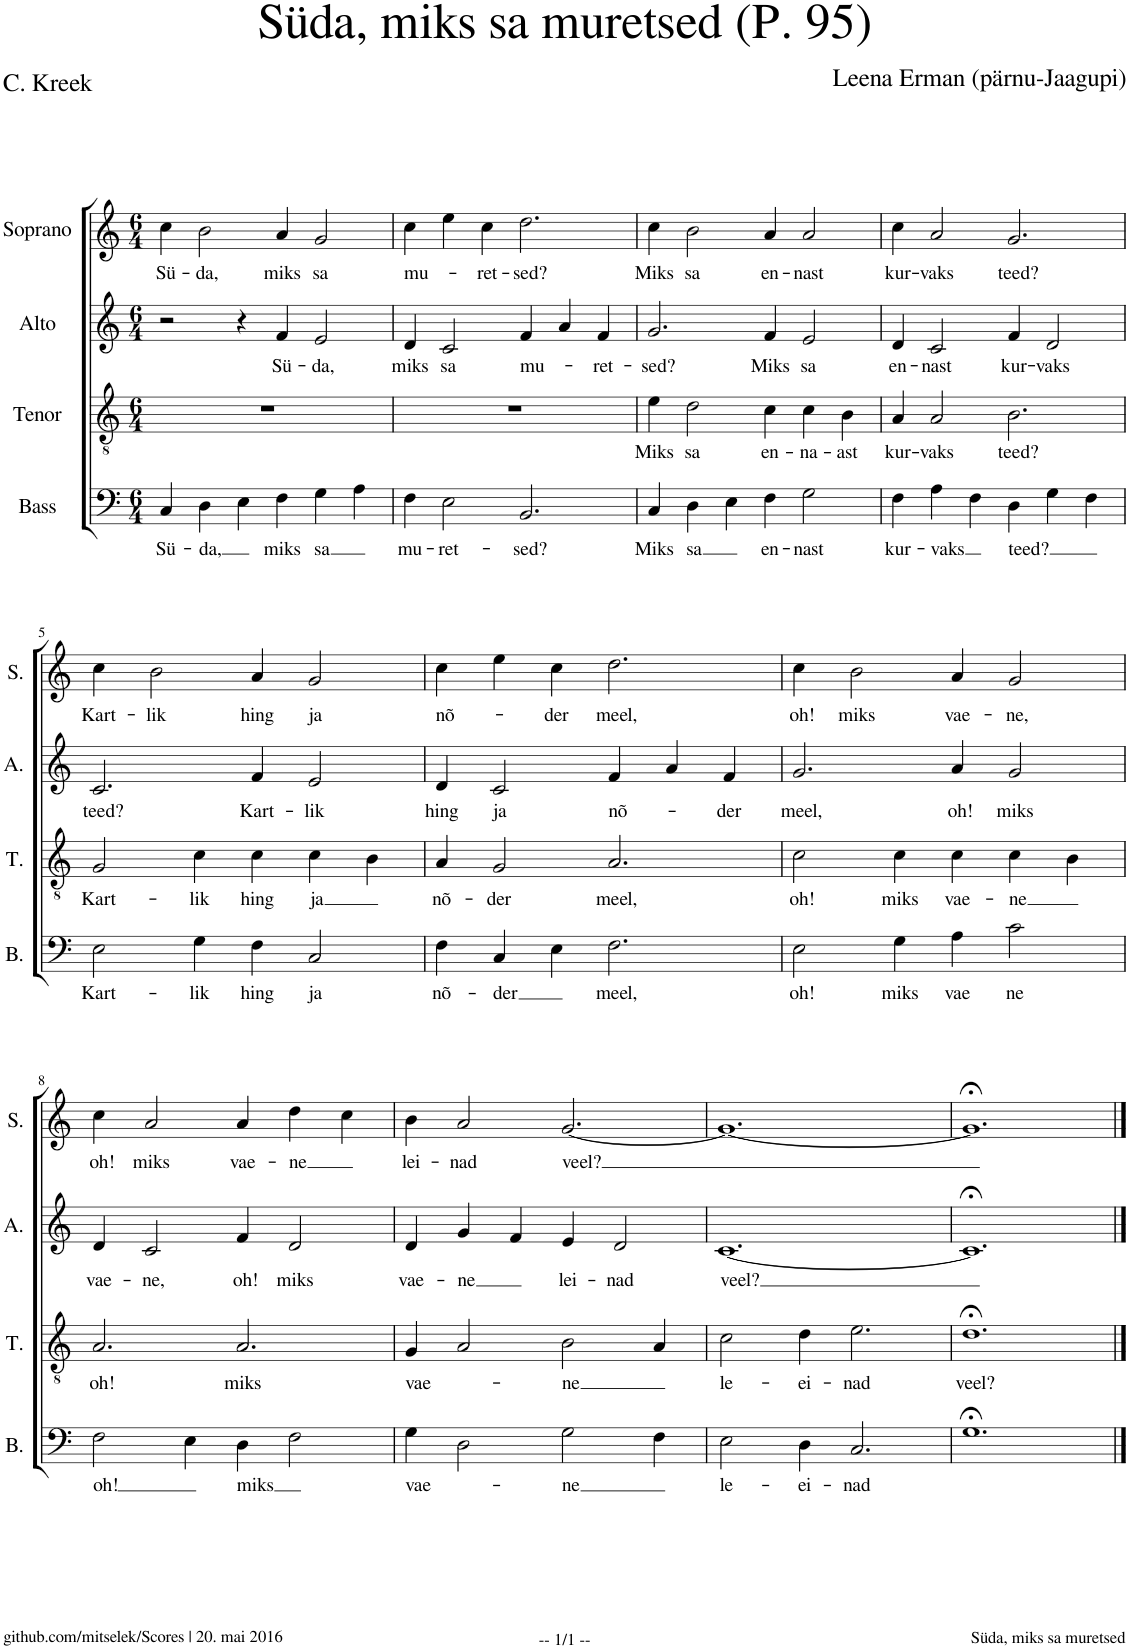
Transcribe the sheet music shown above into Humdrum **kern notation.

**kern	**text	**kern	**text	**kern	**text	**kern	**text
*part4	*part4	*part3	*part3	*part2	*part2	*part1	*part1
*staff4	*staff4	*staff3	*staff3	*staff2	*staff2	*staff1	*staff1
*I"Bass	*	*I"Tenor	*	*I"Alto	*	*I"Soprano	*
*I'B.	*	*I'T.	*	*I'A.	*	*I'S.	*
*clefF4	*	*clefGv2	*	*clefG2	*	*clefG2	*
*k[]	*	*k[]	*	*k[]	*	*k[]	*
*M6/4	*	*M6/4	*	*M6/4	*	*M6/4	*
=1	=1	=1	=1	=1	=1	=1	=1
!	!LO:LY:b	!	!	!	!	!	!LO:LY:b
4C/	Sü-	1.r	.	2r	.	4cc\	Sü-
!	!LO:LY:b	!	!	!	!	!	!LO:LY:b
4D\	-da,	.	.	.	.	2b\	-da,
4E\	.	.	.	4r	.	.	.
!	!LO:LY:b	!	!	!	!LO:LY:b	!	!LO:LY:b
4F\	miks	.	.	4f/	Sü-	4a/	miks
!	!LO:LY:b	!	!	!	!LO:LY:b	!	!LO:LY:b
4G\	sa	.	.	2e/	-da,	2g/	sa
4A\	.	.	.	.	.	.	.
=2	=2	=2	=2	=2	=2	=2	=2
!	!LO:LY:b	!	!	!	!LO:LY:b	!	!LO:LY:b
4F\	mu-	1.r	.	4d/	miks	4cc\	mu-
!	!LO:LY:b	!	!	!	!LO:LY:b	!	!
2E\	-ret-	.	.	2c/	sa	4ee\	.
!	!	!	!	!	!	!	!LO:LY:b
.	.	.	.	.	.	4cc\	-ret-
!	!LO:LY:b	!	!	!	!LO:LY:b	!	!LO:LY:b
2.BB/	-sed?	.	.	4f/	mu-	2.dd\	-sed?
.	.	.	.	4a/	.	.	.
!	!	!	!	!	!LO:LY:b	!	!
.	.	.	.	4f/	-ret-	.	.
=3	=3	=3	=3	=3	=3	=3	=3
!	!LO:LY:b	!	!LO:LY:b	!	!LO:LY:b	!	!LO:LY:b
4C/	Miks	4e\	Miks	2.g/	-sed?	4cc\	Miks
!	!LO:LY:b	!	!LO:LY:b	!	!	!	!LO:LY:b
4D\	sa	2d\	sa	.	.	2b\	sa
4E\	.	.	.	.	.	.	.
!	!LO:LY:b	!	!LO:LY:b	!	!LO:LY:b	!	!LO:LY:b
4F\	en-	4c\	en-	4f/	Miks	4a/	en-
!	!LO:LY:b	!	!LO:LY:b	!	!LO:LY:b	!	!LO:LY:b
2G\	-nast	4c\	-na-	2e/	sa	2a/	-nast
!	!	!	!LO:LY:b	!	!	!	!
.	.	4B\	-ast	.	.	.	.
=4	=4	=4	=4	=4	=4	=4	=4
!	!LO:LY:b	!	!LO:LY:b	!	!LO:LY:b	!	!LO:LY:b
4F\	kur-	4A/	kur-	4d/	en-	4cc\	kur-
!	!LO:LY:b	!	!LO:LY:b	!	!LO:LY:b	!	!LO:LY:b
4A\	-vaks	2A/	-vaks	2c/	-nast	2a/	-vaks
4F\	.	.	.	.	.	.	.
!	!LO:LY:b	!	!LO:LY:b	!	!LO:LY:b	!	!LO:LY:b
4D\	teed?	2.B\	teed?	4f/	kur-	2.g/	teed?
!	!	!	!	!	!LO:LY:b	!	!
4G\	.	.	.	2d/	-vaks	.	.
4F\	.	.	.	.	.	.	.
!!LO:LB:g=z
=5	=5	=5	=5	=5	=5	=5	=5
!	!LO:LY:b	!	!LO:LY:b	!	!LO:LY:b	!	!LO:LY:b
2E\	Kart-	2G/	Kart-	2.c/	teed?	4cc\	Kart-
!	!	!	!	!	!	!	!LO:LY:b
.	.	.	.	.	.	2b\	-lik
!	!LO:LY:b	!	!LO:LY:b	!	!	!	!
4G\	-lik	4c\	-lik	.	.	.	.
!	!LO:LY:b	!	!LO:LY:b	!	!LO:LY:b	!	!LO:LY:b
4F\	hing	4c\	hing	4f/	Kart-	4a/	hing
!	!LO:LY:b	!	!LO:LY:b	!	!LO:LY:b	!	!LO:LY:b
2C/	ja	4c\	ja	2e/	-lik	2g/	ja
.	.	4B\	.	.	.	.	.
=6	=6	=6	=6	=6	=6	=6	=6
!	!LO:LY:b	!	!LO:LY:b	!	!LO:LY:b	!	!LO:LY:b
4F\	nõ-	4A/	nõ-	4d/	hing	4cc\	nõ-
!	!LO:LY:b	!	!LO:LY:b	!	!LO:LY:b	!	!
4C/	-der	2G/	-der	2c/	ja	4ee\	.
!	!	!	!	!	!	!	!LO:LY:b
4E\	.	.	.	.	.	4cc\	-der
!	!LO:LY:b	!	!LO:LY:b	!	!LO:LY:b	!	!LO:LY:b
2.F\	meel,	2.A/	meel,	4f/	nõ-	2.dd\	meel,
.	.	.	.	4a/	.	.	.
!	!	!	!	!	!LO:LY:b	!	!
.	.	.	.	4f/	-der	.	.
=7	=7	=7	=7	=7	=7	=7	=7
!	!LO:LY:b	!	!LO:LY:b	!	!LO:LY:b	!	!LO:LY:b
2E\	oh!	2c\	oh!	2.g/	meel,	4cc\	oh!
!	!	!	!	!	!	!	!LO:LY:b
.	.	.	.	.	.	2b\	miks
!	!LO:LY:b	!	!LO:LY:b	!	!	!	!
4G\	miks	4c\	miks	.	.	.	.
!	!LO:LY:b	!	!LO:LY:b	!	!LO:LY:b	!	!LO:LY:b
4A\	vae	4c\	vae-	4a/	oh!	4a/	vae-
!	!LO:LY:b	!	!LO:LY:b	!	!LO:LY:b	!	!LO:LY:b
2c\	ne	4c\	-ne	2g/	miks	2g/	-ne,
.	.	4B\	.	.	.	.	.
!!LO:LB:g=z
=8	=8	=8	=8	=8	=8	=8	=8
!	!LO:LY:b	!	!LO:LY:b	!	!LO:LY:b	!	!LO:LY:b
2F\	-oh!	2.A/	oh!	4d/	vae-	4cc\	oh!
!	!	!	!	!	!LO:LY:b	!	!LO:LY:b
.	.	.	.	2c/	-ne,	2a/	miks
4E\	.	.	.	.	.	.	.
!	!LO:LY:b	!	!LO:LY:b	!	!LO:LY:b	!	!LO:LY:b
4D\	miks	2.A/	miks	4f/	oh!	4a/	vae-
!	!	!	!	!	!LO:LY:b	!	!LO:LY:b
2F\	.	.	.	2d/	miks	4dd\	-ne
.	.	.	.	.	.	4cc\	.
=9	=9	=9	=9	=9	=9	=9	=9
!	!LO:LY:b	!	!LO:LY:b	!	!LO:LY:b	!	!LO:LY:b
4G\	vae-	4G/	vae-	4d/	vae-	4b\	lei-
!	!	!	!	!	!LO:LY:b	!	!LO:LY:b
2D\	.	2A/	.	4g/	-ne	2a/	-nad
.	.	.	.	4f/	.	.	.
!	!LO:LY:b	!	!LO:LY:b	!	!LO:LY:b	!	!LO:LY:b
2G\	-ne	2B\	-ne	4e/	lei-	[2.g/	-veel?
!	!	!	!	!	!LO:LY:b	!	!
.	.	.	.	2d/	-nad	.	.
4F\	.	4A/	.	.	.	.	.
=10	=10	=10	=10	=10	=10	=10	=10
!	!LO:LY:b	!	!LO:LY:b	!	!LO:LY:b	!	!
2E\	le-	2c\	le-	[1.c	veel?	1.g_	.
!	!LO:LY:b	!	!LO:LY:b	!	!	!	!
4D\	-ei-	4d\	-ei-	.	.	.	.
!	!LO:LY:b	!	!LO:LY:b	!	!	!	!
2.C/	-nad	2.e\	-nad	.	.	.	.
=11	=11	=11	=11	=11	=11	=11	=11
!	!	!	!LO:LY:b	!	!	!	!
1.G;<	.	1.d;<	veel?	1.c;<]	.	1.g;<]	.
==	==	==	==	==	==	==	==
*-	*-	*-	*-	*-	*-	*-	*-
